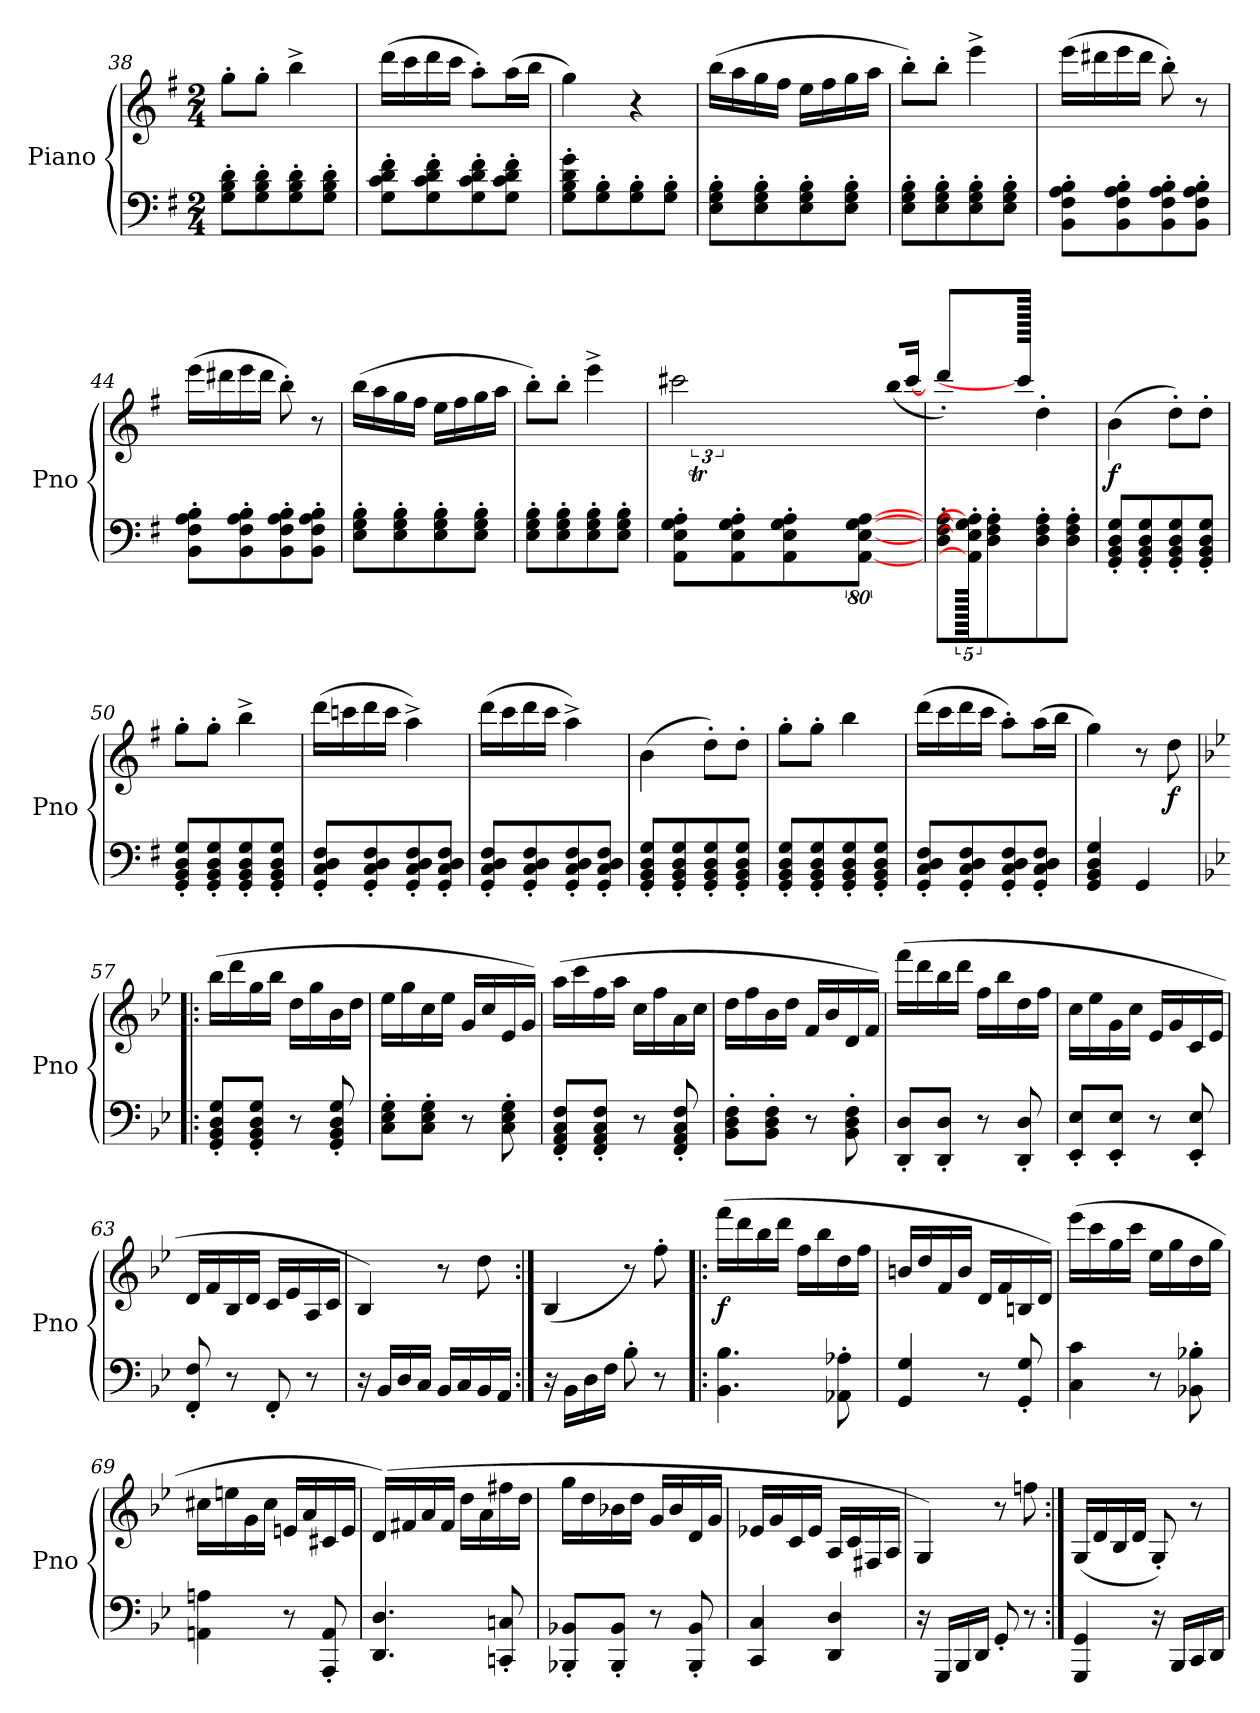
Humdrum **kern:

**kern	**kern	**dynam
*part1	*part1	*part1
*staff2	*staff1	*staff1/2
*I"Piano	*	*
*I'Pno	*	*
*clefF4	*clefG2	*
*k[f#]	*k[f#]	*
*M2/4	*M2/4	*
=38	=38	=38
8G\' 8B\' 8d\'L	8gg'\L	.
8G\' 8B\' 8d\'	8gg'\J	.
8G\' 8B\' 8d\'	4bb^\	.
8G\' 8B\' 8d\'J	.	.
!!LO:LB:g=z
=39	=39	=39
8G\' 8c\' 8d\' 8f#\'L	(>16ddd\LL	.
.	16ccc\	.
8G\' 8c\' 8d\' 8f#\'	16ddd\	.
.	16ccc\JJ	.
8G\' 8c\' 8d\' 8f#\'	8aa'\L)	.
8G\' 8c\' 8d\' 8f#\'J	(>16aa\L	.
.	16bb\JJ	.
!!LO:LB:g=z
=40	=40	=40
8G\' 8B\' 8d\' 8g\'L	4gg\)	.
8G\' 8B\'	.	.
8G\' 8B\'	4r	.
8G\' 8B\'J	.	.
=41	=41	=41
8E\' 8G\' 8B\'L	(>16bb\LL	.
.	16aa\	.
8E\' 8G\' 8B\'	16gg\	.
.	16ff#\JJ	.
8E\' 8G\' 8B\'	16ee\LL	.
.	16ff#\	.
8E\' 8G\' 8B\'J	16gg\	.
.	16aa\JJ	.
=42	=42	=42
8E\' 8G\' 8B\'L	8bb'\L)	.
8E\' 8G\' 8B\'	8bb'\J	.
8E\' 8G\' 8B\'	4eee^\	.
8E\' 8G\' 8B\'J	.	.
=43	=43	=43
8BB\' 8F#\' 8A\' 8B\'L	(>16eee\LL	.
.	16ddd#X\	.
8BB\' 8F#\' 8A\' 8B\'	16eee\	.
.	16ddd#\JJ	.
8BB\' 8F#\' 8A\' 8B\'	8bb'\)	.
8BB\' 8F#\' 8A\' 8B\'J	8r	.
=44	=44	=44
8BB\' 8F#\' 8A\' 8B\'L	(>16eee\LL	.
.	16ddd#X\	.
8BB\' 8F#\' 8A\' 8B\'	16eee\	.
.	16ddd#\JJ	.
8BB\' 8F#\' 8A\' 8B\'	8bb'\)	.
8BB\' 8F#\' 8A\' 8B\'J	8r	.
=45	=45	=45
8E\' 8G\' 8B\'L	(>16bb\LL	.
.	16aa\	.
8E\' 8G\' 8B\'	16gg\	.
.	16ff#\JJ	.
8E\' 8G\' 8B\'	16ee\LL	.
.	16ff#\	.
8E\' 8G\' 8B\'J	16gg\	.
.	16aa\JJ	.
!!LO:LB:g=z
=46	=46	=46
8E\' 8G\' 8B\'L	8bb'\L)	.
8E\' 8G\' 8B\'	8bb'\J	.
8E\' 8G\' 8B\'	4eee^\	.
8E\' 8G\' 8B\'J	.	.
=47	=47	=47
*	*^	*
640ryy	2ccc#X\	24ryy	.
8AA\' 8E\' 8G\' 8A\'L	.	.	.
*	*	*Xtuplet	*
.	.	24dddT!yy	.
.	.	24ccc#!yy	.
.	.	24ddd!yy	.
8AA\' 8E\' 8G\' 8A\'	.	.	.
.	.	24ryy	.
.	.	24ddd!yy	.
!	!	!LO:N:vis=16	!
.	.	640%23ccc#!yy	.
8AA\' 8E\' 8G\' 8A\'	.	.	.
!	!	!LO:N:vis=16	!
.	.	640%23ddd!yy	.
!	!	!LO:N:vis=16	!
.	.	640%23ccc#TTT!yy	.
!	!	!LO:N:vis=16	!
.	.	640%23ddd!yy	.
[640%79AA\ [640%79E\ [640%79G\ [640%79A\J	.	.	.
!	!	!LO:N:vis=16	!
.	.	640%23ccc#!yy	.
!	!	!LO:N:vis=16	!
.	.	(<640%23bb!/LL	.
.	.	[320%11ccc#!/JJ	.
*	*v	*v	*
=48	=48	=48
8D\' 8F#\' 8A\'L	4ddd'\)	.
640AA\]' 640E\]' 640G\]' 640A\]'J	.	.
8D\' 8F#\' 8A\'	.	.
.	640ccc#!/JJ]	.
8D\' 8F#\' 8A\'	4dd'\	.
8D\' 8F#\' 8A\'J	.	.
=49	=49	=49
!	!	!LO:DY:b
8GG/' 8BB/' 8D/' 8G/'L	(>4b\	f
8GG/' 8BB/' 8D/' 8G/'	.	.
8GG/' 8BB/' 8D/' 8G/'	8dd'\L)	.
8GG/' 8BB/' 8D/' 8G/'J	8dd'\J	.
=50	=50	=50
8GG/' 8BB/' 8D/' 8G/'L	8gg'\L	.
8GG/' 8BB/' 8D/' 8G/'	8gg'\J	.
8GG/' 8BB/' 8D/' 8G/'	4bb^\	.
8GG/' 8BB/' 8D/' 8G/'J	.	.
=51	=51	=51
8GG/' 8C/' 8D/' 8F#/'L	(>16ddd\LL	.
.	16cccn\	.
8GG/' 8C/' 8D/' 8F#/'	16ddd\	.
.	16ccc\JJ	.
8GG/' 8C/' 8D/' 8F#/'	4aa^\)	.
8GG/' 8C/' 8D/' 8F#/'J	.	.
!!LO:LB:g=z
=52	=52	=52
8GG/' 8C/' 8D/' 8F#/'L	(>16ddd\LL	.
.	16ccc\	.
8GG/' 8C/' 8D/' 8F#/'	16ddd\	.
.	16ccc\JJ	.
8GG/' 8C/' 8D/' 8F#/'	4aa^\)	.
8GG/' 8C/' 8D/' 8F#/'J	.	.
=53	=53	=53
8GG/' 8BB/' 8D/' 8G/'L	(>4b\	.
8GG/' 8BB/' 8D/' 8G/'	.	.
8GG/' 8BB/' 8D/' 8G/'	8dd'\L)	.
8GG/' 8BB/' 8D/' 8G/'J	8dd'\J	.
=54	=54	=54
8GG/' 8BB/' 8D/' 8G/'L	8gg'\L	.
8GG/' 8BB/' 8D/' 8G/'	8gg'\J	.
8GG/' 8BB/' 8D/' 8G/'	4bb\	.
8GG/' 8BB/' 8D/' 8G/'J	.	.
=55	=55	=55
8GG/' 8C/' 8D/' 8F#/'L	(>16ddd\LL	.
.	16ccc\	.
8GG/' 8C/' 8D/' 8F#/'	16ddd\	.
.	16ccc\JJ	.
8GG/' 8C/' 8D/' 8F#/'	8aa'\L)	.
8GG/' 8C/' 8D/' 8F#/'J	(>16aa\L	.
.	16bb\JJ	.
=56	=56	=56
4GG/ 4BB/ 4D/ 4G/	4gg\)	.
4GG/	8r	.
!	!	!LO:DY:b
.	8dd\	f
=57!|:	=57!|:	=57!|:
*k[b-e-]	*k[b-e-]	*
8GG/' 8BB-/' 8D/' 8G/'L	(>16bb-\LL	.
.	16ddd\	.
8GG/' 8BB-/' 8D/' 8G/'J	16gg\	.
.	16bb-\JJ	.
8r	16dd\LL	.
.	16gg\	.
8GG/' 8BB-/' 8D/' 8G/'	16b-\	.
.	16dd\JJ	.
!!LO:PB:g=z
=58	=58	=58
8C\' 8E-\' 8G\'L	16ee-\LL	.
.	16gg\	.
8C\' 8E-\' 8G\'J	16cc\	.
.	16ee-\JJ	.
8r	16g/LL	.
.	16cc/	.
8C\' 8E-\' 8G\'	16e-/	.
.	16g/JJ)	.
=59	=59	=59
8FF/' 8AA/' 8C/' 8F/'L	(>16aa\LL	.
.	16ccc\	.
8FF/' 8AA/' 8C/' 8F/'J	16ff\	.
.	16aa\JJ	.
8r	16cc\LL	.
.	16ff\	.
8FF/' 8AA/' 8C/' 8F/'	16a\	.
.	16cc\JJ	.
=60	=60	=60
8BB-\' 8D\' 8F\'L	16dd\LL	.
.	16ff\	.
8BB-\' 8D\' 8F\'J	16b-\	.
.	16dd\JJ	.
8r	16f/LL	.
.	16b-/	.
8BB-\' 8D\' 8F\'	16d/	.
.	16f/JJ)	.
=61	=61	=61
8DD/' 8D/'L	(>16fff\LL	.
.	16ddd\	.
8DD/' 8D/'J	16bb-\	.
.	16ddd\JJ	.
8r	16ff\LL	.
.	16bb-\	.
8DD/' 8D/'	16dd\	.
.	16ff\JJ	.
!!LO:LB:g=z
=62	=62	=62
8EE-/' 8E-/'L	16cc\LL	.
.	16ee-\	.
8EE-/' 8E-/'J	16g\	.
.	16cc\JJ	.
8r	16e-/LL	.
.	16g/	.
8EE-/' 8E-/'	16c/	.
.	16e-/JJ	.
=63	=63	=63
8FF/' 8F/'	16d/LL	.
.	16f/	.
8r	16B-/	.
.	16d/JJ	.
8FF'/	16c/LL	.
.	16e-/	.
8r	16A/	.
.	16c/JJ	.
=64	=64	=64
16r	4B-/)	.
16BB-/LL	.	.
16D/	.	.
16C/JJ	.	.
16BB-/LL	8r	.
16C/	.	.
16BB-/	8dd\	.
16AA/JJ	.	.
=65:|!	=65:|!	=65:|!
16r	(>4B-/	.
16BB-\LL	.	.
16D\	.	.
16F\JJ	.	.
8B-'\	8r)	.
8r	8ff'\	.
!!LO:LB:g=z
=66!|:	=66!|:	=66!|:
!	!	!LO:DY:b
4.BB-\ 4.B-\	(>16fff\LL	f
.	16ddd\	.
.	16bb-\	.
.	16ddd\JJ	.
.	16ff\LL	.
.	16bb-\	.
8AA-X\' 8A-X\'	16dd\	.
.	16ff\JJ	.
=67	=67	=67
4GG/ 4G/	16bn/LL	.
.	16dd/	.
.	16f/	.
.	16b/JJ	.
8r	16d/LL	.
.	16f/	.
8GG/' 8G/'	16Bn/	.
.	16d/JJ)	.
=68	=68	=68
4C\ 4c\	(>16eee-\LL	.
.	16ccc\	.
.	16gg\	.
.	16ccc\JJ	.
8r	16ee-\LL	.
.	16gg\	.
8BB-X\' 8B-X\'	16dd\	.
.	16gg\JJ	.
=69	=69	=69
4AAn\ 4An\	16cc#X\LL	.
.	16een\	.
.	16g\	.
.	16cc#\JJ	.
8r	16en/LL	.
.	16a/	.
8AAA/' 8AA/'	16c#X/	.
.	16e/JJ	.
!!LO:LB:g=z
=70	=70	=70
4.DD/ 4.D/	(>16d/LL)	.
.	16f#X/	.
.	16a/	.
.	16f#/JJ	.
.	16dd\LL	.
.	16a\	.
8CCn/' 8Cn/'	16ff#X\	.
.	16dd\JJ	.
=71	=71	=71
8BBB-X/' 8BB-X/'L	16gg\LL	.
.	16dd\	.
8BBB-/' 8BB-/'J	16b-X\	.
.	16dd\JJ	.
8r	16g/LL	.
.	16b-/	.
8BBB-/' 8BB-/'	16d/	.
.	16g/JJ	.
=72	=72	=72
4CC/ 4C/	16e-X/LL	.
.	16g/	.
.	16c/	.
.	16e-/JJ	.
4DD/ 4D/	16A/LL	.
.	16c/	.
.	16F#X/	.
.	16A/JJ	.
=73	=73	=73
16r	4G/)	.
16GGG/LL	.	.
16BBB-/	.	.
16DD/JJ	.	.
8GG'/	8r	.
8r	8ffn\	.
=74:|!	=74:|!	=74:|!
4GGG/ 4GG/	(>16G/LL	.
.	16d/	.
.	16B-/	.
.	16d/JJ	.
16r	8G'/)	.
16BBB-/LL	.	.
16CC/	8r	.
16DD/JJ	.	.
=	=	=
*-	*-	*-
